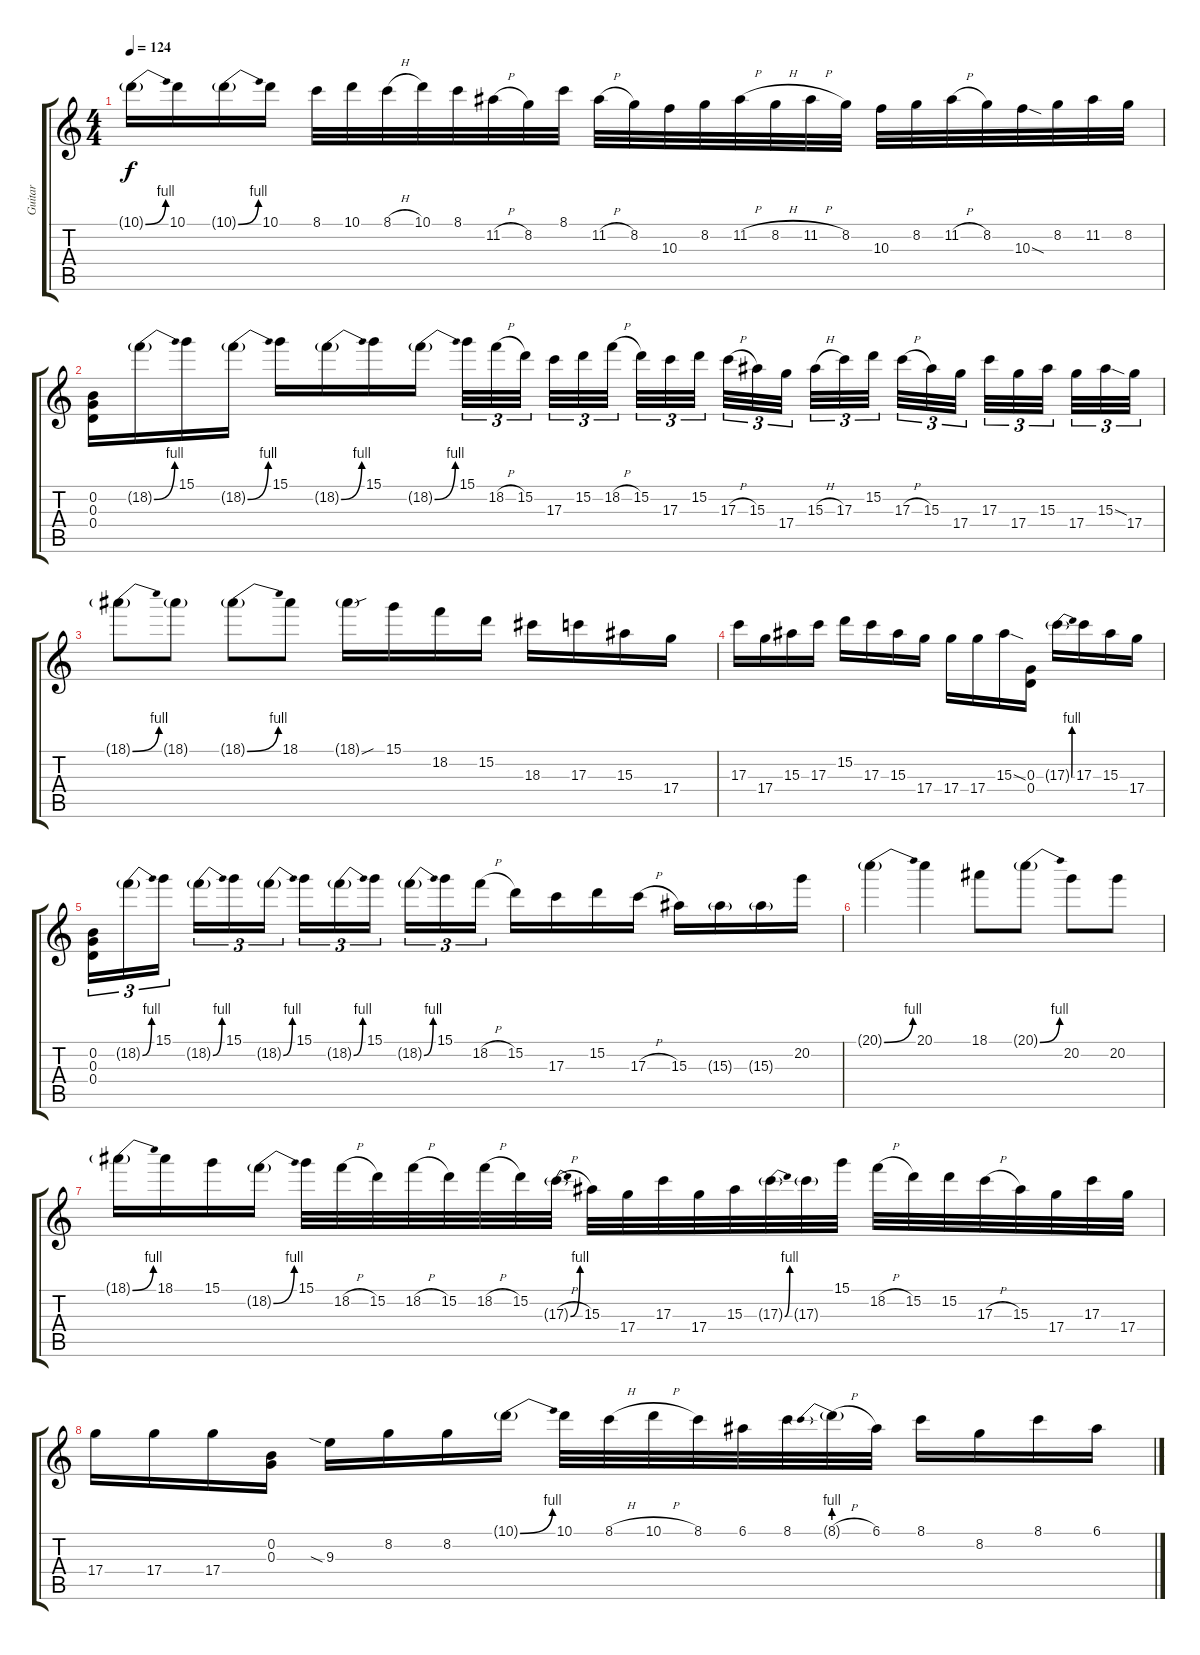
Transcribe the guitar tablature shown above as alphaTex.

\track ("Guitar" "Guitar") {instrument distortionguitar}
\staff {score tabs}
\tuning (E4 B3 G3 D3 A2 E2) {hide}
\ts (4 4)
\tempo 124
\clef g2
\ks c
10.1{be (bend 0 0 60 4) g}.16{dy f} 10.1.16 10.1{be (bend 0 0 60 4) g}.16 10.1.16 8.1.32 10.1.32 8.1{h}.32 10.1.32 8.1.32 11.2{h}.32 8.2.32 8.1.32 11.2{h}.32 8.2.32 10.3.32 8.2.32 11.2{h}.32 8.2{h}.32 11.2{h}.32 8.2.32 10.3.32 8.2.32 11.2{h}.32 8.2.32 10.3{sod}.32 8.2.32 11.2.32 8.2.32 |
(0.2 0.3 0.4).16 18.2{be (bend 0 0 60 4) g}.16 15.1.16 18.2{be (bend 0 0 60 4) g}.16 15.1.16 18.2{be (bend 0 0 60 4) g}.16 15.1.16 18.2{be (bend 0 0 60 4) g}.16 15.1.32{tu (3 2)} 18.2{h}.32{tu (3 2)} 15.2.32{tu (3 2) beam splitsecondary} 17.3.32{tu (3 2)} 15.2.32{tu (3 2)} 18.2{h}.32{tu (3 2) beam splitsecondary} 15.2.32{tu (3 2)} 17.3.32{tu (3 2)} 15.2.32{tu (3 2) beam splitsecondary} 17.3{h}.32{tu (3 2)} 15.3.32{tu (3 2)} 17.4.32{tu (3 2)} 15.3{h}.32{tu (3 2)} 17.3.32{tu (3 2)} 15.2.32{tu (3 2) beam splitsecondary} 17.3{h}.32{tu (3 2)} 15.3.32{tu (3 2)} 17.4.32{tu (3 2) beam splitsecondary} 17.3.32{tu (3 2)} 17.4.32{tu (3 2)} 15.3.32{tu (3 2) beam splitsecondary} 17.4.32{tu (3 2)} 15.3{sod}.32{tu (3 2)} 17.4.32{tu (3 2)} |
18.1{be (bend 0 0 60 4) g}.8 18.1{g}.8 18.1{be (bend 0 0 60 4) g}.8 18.1.8 18.1{sou g}.16 15.1.16 18.2.16 15.2.16 18.3.16 17.3.16 15.3.16 17.4.16 |
17.3.16 17.4.16 15.3.16 17.3.16 15.2.16 17.3.16 15.3.16 17.4.16 17.4.16 17.4.16 15.3{sod}.16 (0.3 0.4).16 17.3{be (bend 0 0 60 4) g}.16 17.3.16 15.3.16 17.4.16 |
(0.2 0.3 0.4).16{tu (3 2)} 18.2{be (bend 0 0 60 4) g}.16{tu (3 2)} 15.1.16{tu (3 2) beam splitsecondary} 18.2{be (bend 0 0 60 4) g}.16{tu (3 2)} 15.1.16{tu (3 2)} 18.2{be (bend 0 0 60 4) g}.16{tu (3 2)} 15.1.16{tu (3 2)} 18.2{be (bend 0 0 60 4) g}.16{tu (3 2)} 15.1.16{tu (3 2) beam splitsecondary} 18.2{be (bend 0 0 60 4) g}.16{tu (3 2)} 15.1.16{tu (3 2)} 18.2{h}.16{tu (3 2)} 15.2.16 17.3.16 15.2.16 17.3{h}.16 15.3.16 15.3{g}.16 15.3{g}.16 20.2.16 |
20.1{be (bend 0 0 60 4) g}.4 20.1.4 18.1.8 20.1{be (bend 0 0 60 4) g}.8 20.2.8 20.2.8 |
18.1{be (bend 0 0 60 4) g}.16 18.1.16 15.1.16 18.2{be (bend 0 0 60 4) g}.16 15.1.32 18.2{h}.32 15.2.32 18.2{h}.32 15.2.32 18.2{h}.32 15.2.32 17.3{be (bend 0 0 60 4) h g}.32 15.3.32 17.4.32 17.3.32 17.4.32 15.3.32 17.3{be (bend 0 0 60 4) g}.32 17.3{g}.32 15.1.32 18.2{h}.32 15.2.32 15.2.32 17.3{h}.32 15.3.32 17.4.32 17.3.32 17.4.32 |
17.4.16 17.4.16 17.4.16 (0.2 0.3).16 9.3{sia}.16 8.2.16 8.2.16 10.1{be (bend 0 0 60 4) g}.16 10.1.32 8.1{h}.32 10.1{h}.32 8.1.32 6.1.32 8.1.32 8.1{be (prebend 0 4 60 4) h g}.32 6.1.32 8.1.16 8.2.16 8.1.16 6.1.16
